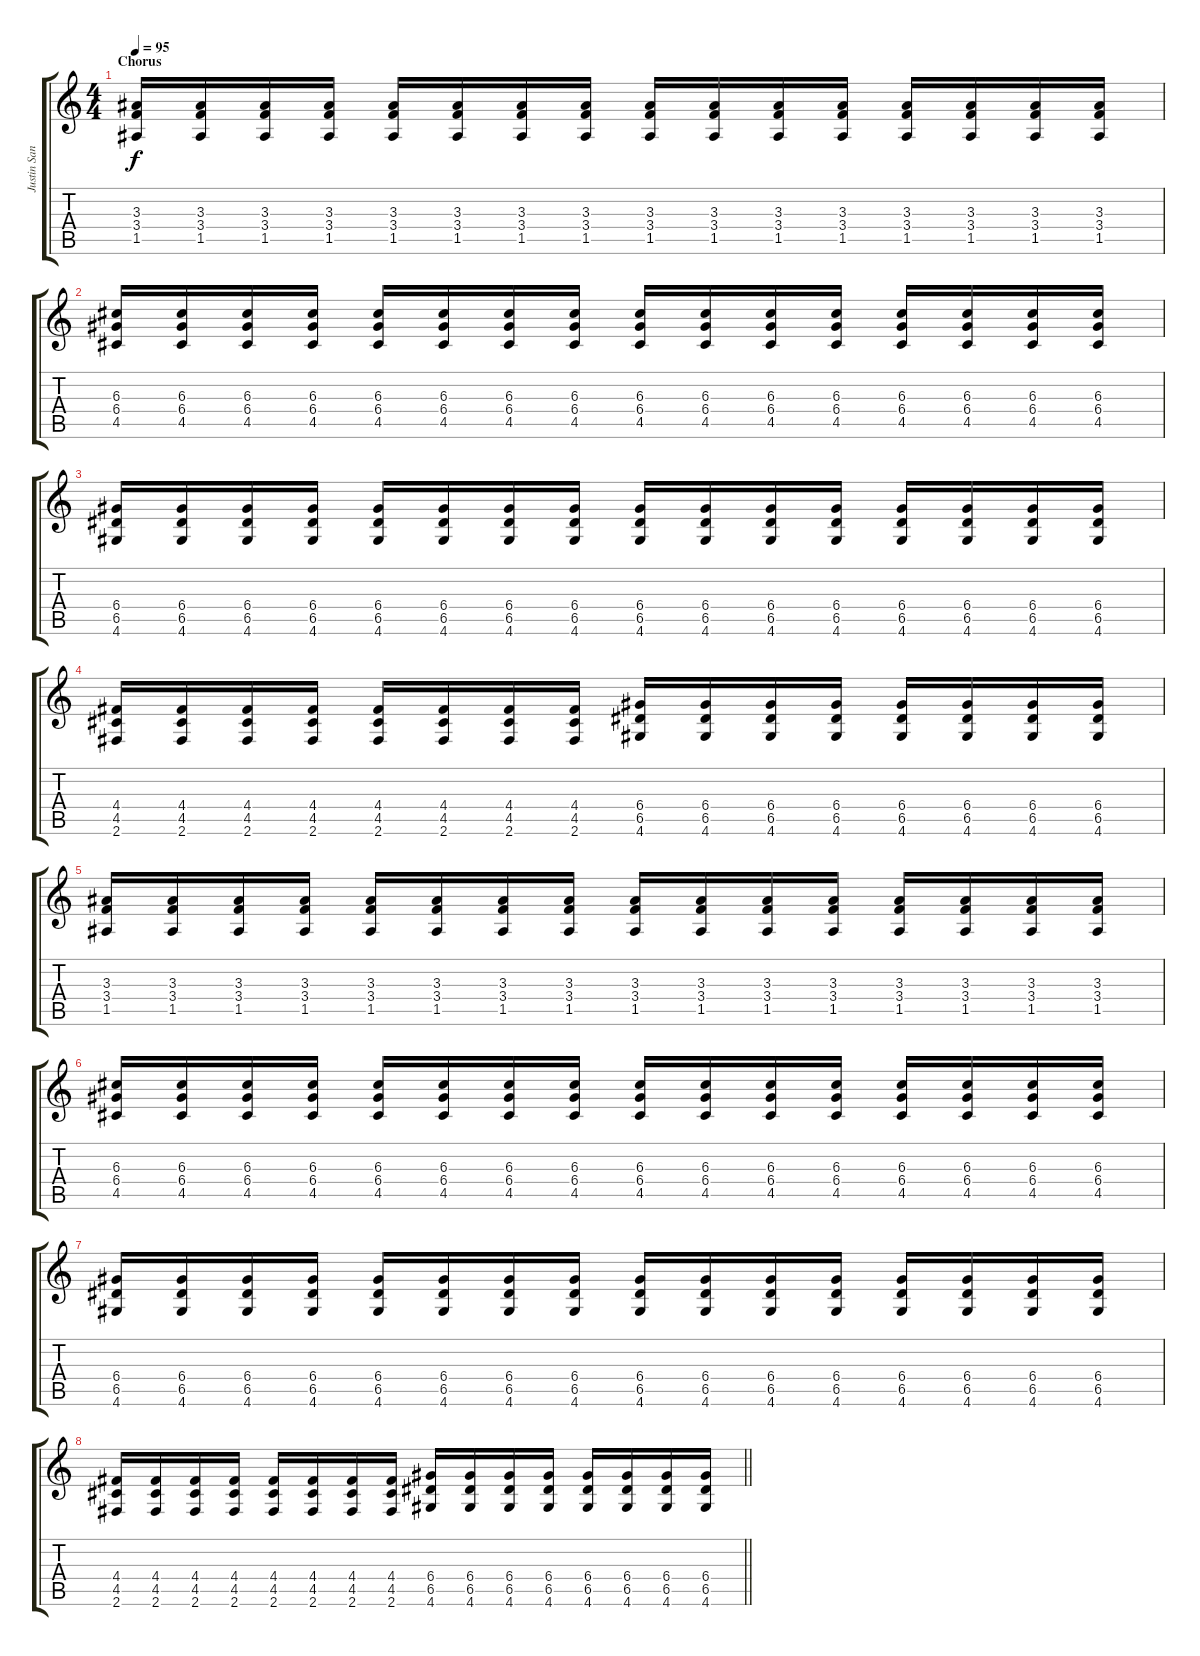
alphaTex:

\track ("Justin Sane" "Justin San") {instrument distortionguitar}
\staff {score tabs}
\tuning (E4 B3 G3 D3 A2 E2) {hide}
\ts (4 4)
\section ("" "Chorus")
\tempo 95
\clef g2
\ks c
(3.3 3.4 1.5).16{dy f} (3.3 3.4 1.5).16 (3.3 3.4 1.5).16 (3.3 3.4 1.5).16 (3.3 3.4 1.5).16 (3.3 3.4 1.5).16 (3.3 3.4 1.5).16 (3.3 3.4 1.5).16 (3.3 3.4 1.5).16 (3.3 3.4 1.5).16 (3.3 3.4 1.5).16 (3.3 3.4 1.5).16 (3.3 3.4 1.5).16 (3.3 3.4 1.5).16 (3.3 3.4 1.5).16 (3.3 3.4 1.5).16 |
(6.3 6.4 4.5).16 (6.3 6.4 4.5).16 (6.3 6.4 4.5).16 (6.3 6.4 4.5).16 (6.3 6.4 4.5).16 (6.3 6.4 4.5).16 (6.3 6.4 4.5).16 (6.3 6.4 4.5).16 (6.3 6.4 4.5).16 (6.3 6.4 4.5).16 (6.3 6.4 4.5).16 (6.3 6.4 4.5).16 (6.3 6.4 4.5).16 (6.3 6.4 4.5).16 (6.3 6.4 4.5).16 (6.3 6.4 4.5).16 |
(6.4 6.5 4.6).16 (6.4 6.5 4.6).16 (6.4 6.5 4.6).16 (6.4 6.5 4.6).16 (6.4 6.5 4.6).16 (6.4 6.5 4.6).16 (6.4 6.5 4.6).16 (6.4 6.5 4.6).16 (6.4 6.5 4.6).16 (6.4 6.5 4.6).16 (6.4 6.5 4.6).16 (6.4 6.5 4.6).16 (6.4 6.5 4.6).16 (6.4 6.5 4.6).16 (6.4 6.5 4.6).16 (6.4 6.5 4.6).16 |
(4.4 4.5 2.6).16 (4.4 4.5 2.6).16 (4.4 4.5 2.6).16 (4.4 4.5 2.6).16 (4.4 4.5 2.6).16 (4.4 4.5 2.6).16 (4.4 4.5 2.6).16 (4.4 4.5 2.6).16 (6.4 6.5 4.6).16 (6.4 6.5 4.6).16 (6.4 6.5 4.6).16 (6.4 6.5 4.6).16 (6.4 6.5 4.6).16 (6.4 6.5 4.6).16 (6.4 6.5 4.6).16 (6.4 6.5 4.6).16 |
(3.3 3.4 1.5).16 (3.3 3.4 1.5).16 (3.3 3.4 1.5).16 (3.3 3.4 1.5).16 (3.3 3.4 1.5).16 (3.3 3.4 1.5).16 (3.3 3.4 1.5).16 (3.3 3.4 1.5).16 (3.3 3.4 1.5).16 (3.3 3.4 1.5).16 (3.3 3.4 1.5).16 (3.3 3.4 1.5).16 (3.3 3.4 1.5).16 (3.3 3.4 1.5).16 (3.3 3.4 1.5).16 (3.3 3.4 1.5).16 |
(6.3 6.4 4.5).16 (6.3 6.4 4.5).16 (6.3 6.4 4.5).16 (6.3 6.4 4.5).16 (6.3 6.4 4.5).16 (6.3 6.4 4.5).16 (6.3 6.4 4.5).16 (6.3 6.4 4.5).16 (6.3 6.4 4.5).16 (6.3 6.4 4.5).16 (6.3 6.4 4.5).16 (6.3 6.4 4.5).16 (6.3 6.4 4.5).16 (6.3 6.4 4.5).16 (6.3 6.4 4.5).16 (6.3 6.4 4.5).16 |
(6.4 6.5 4.6).16 (6.4 6.5 4.6).16 (6.4 6.5 4.6).16 (6.4 6.5 4.6).16 (6.4 6.5 4.6).16 (6.4 6.5 4.6).16 (6.4 6.5 4.6).16 (6.4 6.5 4.6).16 (6.4 6.5 4.6).16 (6.4 6.5 4.6).16 (6.4 6.5 4.6).16 (6.4 6.5 4.6).16 (6.4 6.5 4.6).16 (6.4 6.5 4.6).16 (6.4 6.5 4.6).16 (6.4 6.5 4.6).16 |
\barLineRight lightlight
(4.4 4.5 2.6).16 (4.4 4.5 2.6).16 (4.4 4.5 2.6).16 (4.4 4.5 2.6).16 (4.4 4.5 2.6).16 (4.4 4.5 2.6).16 (4.4 4.5 2.6).16 (4.4 4.5 2.6).16 (6.4 6.5 4.6).16 (6.4 6.5 4.6).16 (6.4 6.5 4.6).16 (6.4 6.5 4.6).16 (6.4 6.5 4.6).16 (6.4 6.5 4.6).16 (6.4 6.5 4.6).16 (6.4 6.5 4.6).16
